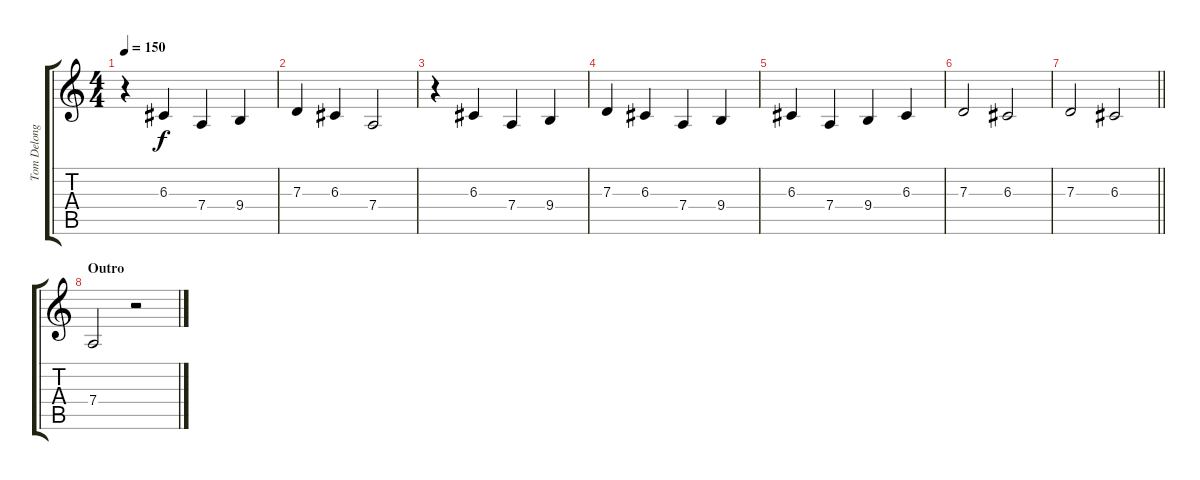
\track ("Tom Delonge - Vocals" "Tom Delong") {instrument altosax}
\staff {score tabs}
\tuning (E4 B3 G3 D3 A2 E2) {hide}
\ts (4 4)
\tempo 150
\clef g2
\ks c
r.4{dy f} 6.3.4 7.4.4 9.4.4 |
7.3.4 6.3.4 7.4.2 |
r.4 6.3.4 7.4.4 9.4.4 |
7.3.4 6.3.4 7.4.4 9.4.4 |
6.3.4 7.4.4 9.4.4 6.3.4 |
7.3.2 6.3.2 |
\barLineRight lightlight
7.3.2 6.3.2 |
\section ("" "Outro")
7.4.2 r.2
